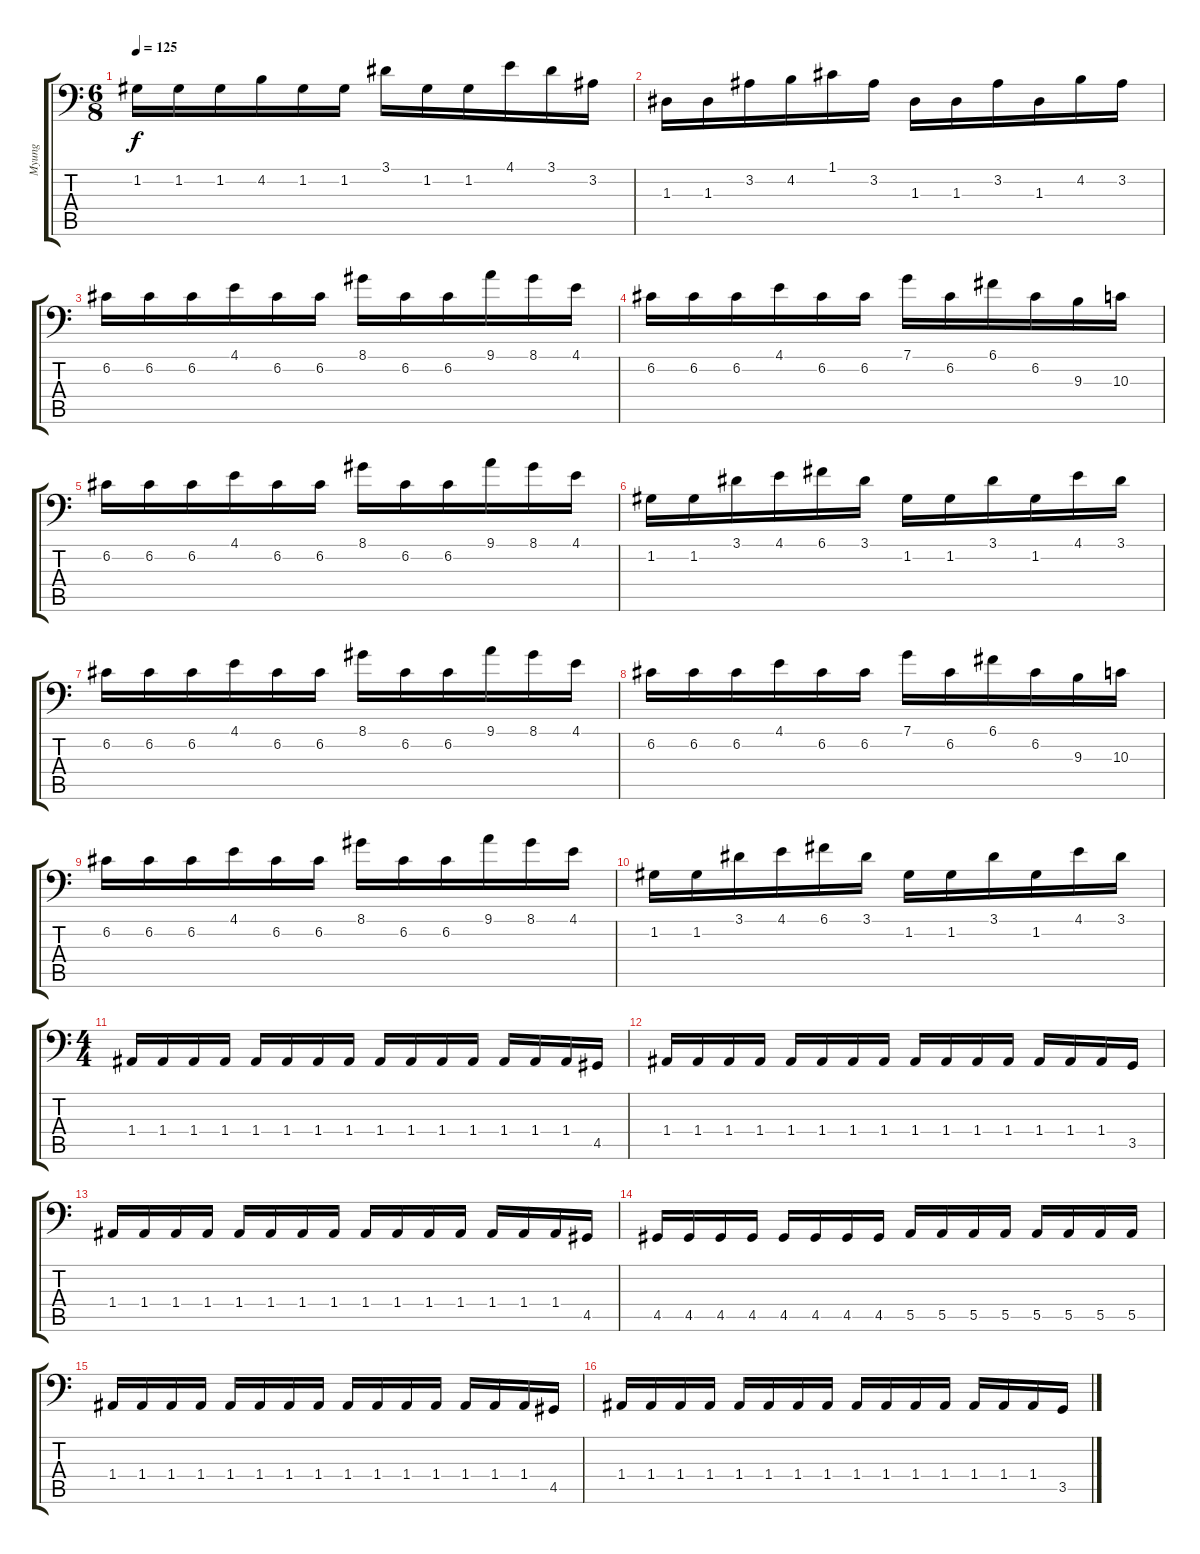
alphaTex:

\track ("Myung" "Myung") {instrument electricbassfinger}
\staff {score tabs}
\tuning (C3 G2 D2 A1 E1 A0) {hide}
\ts (6 8)
\tempo 125
\clef f4
\ks c
1.2.16{dy f} 1.2.16 1.2.16 4.2.16 1.2.16 1.2.16 3.1.16 1.2.16 1.2.16 4.1.16 3.1.16 3.2.16 |
1.3.16 1.3.16 3.2.16 4.2.16 1.1.16 3.2.16 1.3.16 1.3.16 3.2.16 1.3.16 4.2.16 3.2.16 |
6.2.16 6.2.16 6.2.16 4.1.16 6.2.16 6.2.16 8.1.16 6.2.16 6.2.16 9.1.16 8.1.16 4.1.16 |
6.2.16 6.2.16 6.2.16 4.1.16 6.2.16 6.2.16 7.1.16 6.2.16 6.1.16 6.2.16 9.3.16 10.3.16 |
6.2.16 6.2.16 6.2.16 4.1.16 6.2.16 6.2.16 8.1.16 6.2.16 6.2.16 9.1.16 8.1.16 4.1.16 |
1.2.16 1.2.16 3.1.16 4.1.16 6.1.16 3.1.16 1.2.16 1.2.16 3.1.16 1.2.16 4.1.16 3.1.16 |
6.2.16 6.2.16 6.2.16 4.1.16 6.2.16 6.2.16 8.1.16 6.2.16 6.2.16 9.1.16 8.1.16 4.1.16 |
6.2.16 6.2.16 6.2.16 4.1.16 6.2.16 6.2.16 7.1.16 6.2.16 6.1.16 6.2.16 9.3.16 10.3.16 |
6.2.16 6.2.16 6.2.16 4.1.16 6.2.16 6.2.16 8.1.16 6.2.16 6.2.16 9.1.16 8.1.16 4.1.16 |
1.2.16 1.2.16 3.1.16 4.1.16 6.1.16 3.1.16 1.2.16 1.2.16 3.1.16 1.2.16 4.1.16 3.1.16 |
\ts (4 4)
1.4.16 1.4.16 1.4.16 1.4.16 1.4.16 1.4.16 1.4.16 1.4.16 1.4.16 1.4.16 1.4.16 1.4.16 1.4.16 1.4.16 1.4.16 4.5.16 |
1.4.16 1.4.16 1.4.16 1.4.16 1.4.16 1.4.16 1.4.16 1.4.16 1.4.16 1.4.16 1.4.16 1.4.16 1.4.16 1.4.16 1.4.16 3.5.16 |
1.4.16 1.4.16 1.4.16 1.4.16 1.4.16 1.4.16 1.4.16 1.4.16 1.4.16 1.4.16 1.4.16 1.4.16 1.4.16 1.4.16 1.4.16 4.5.16 |
4.5.16 4.5.16 4.5.16 4.5.16 4.5.16 4.5.16 4.5.16 4.5.16 5.5.16 5.5.16 5.5.16 5.5.16 5.5.16 5.5.16 5.5.16 5.5.16 |
1.4.16 1.4.16 1.4.16 1.4.16 1.4.16 1.4.16 1.4.16 1.4.16 1.4.16 1.4.16 1.4.16 1.4.16 1.4.16 1.4.16 1.4.16 4.5.16 |
1.4.16 1.4.16 1.4.16 1.4.16 1.4.16 1.4.16 1.4.16 1.4.16 1.4.16 1.4.16 1.4.16 1.4.16 1.4.16 1.4.16 1.4.16 3.5.16
